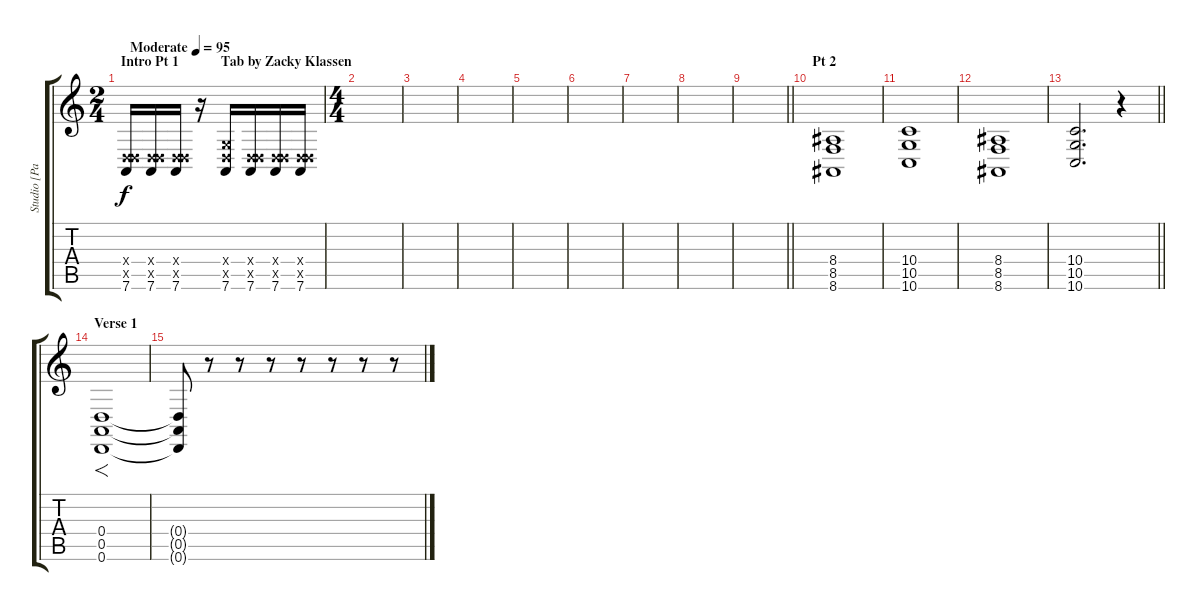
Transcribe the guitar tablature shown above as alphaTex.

\track ("Studio [Pad/FX]" "Studio [Pa") {instrument pad2warm}
\staff {score tabs}
\tuning (E4 B3 G3 D3 A2 D2) {hide}
\ts (2 4)
\section ("" "Intro Pt 1            Tab by Zacky Klassen")
\tempo (95 "Moderate")
\clef g2
\ks c
(0.4{x} 5.5{x} 7.6).16{dy f instrument guitarharmonics} (0.4{x} 5.5{x} 7.6).16 (0.4{x} 5.5{x} 7.6).16 r.16 (5.4{x} 5.5{x} 7.6).16 (0.4{x} 5.5{x} 7.6).16 (0.4{x} 5.5{x} 7.6).16 (0.4{x} 5.5{x} 7.6).16 |
\ts (4 4)
|
|
|
|
|
|
|
\barLineRight lightlight
|
\section ("" "Pt 2")
(8.4 8.5 8.6).1{volume 10 instrument pad2warm} |
(10.4 10.5 10.6).1 |
(8.4 8.5 8.6).1 |
\barLineRight lightlight
(10.4 10.5 10.6).2{d} r.4 |
\section ("" "Verse 1")
(0.4 0.5 0.6).1{f} |
(0.4{t} 0.5{t} 0.6{t}).8 r.8 r.8 r.8 r.8 r.8 r.8 r.8
